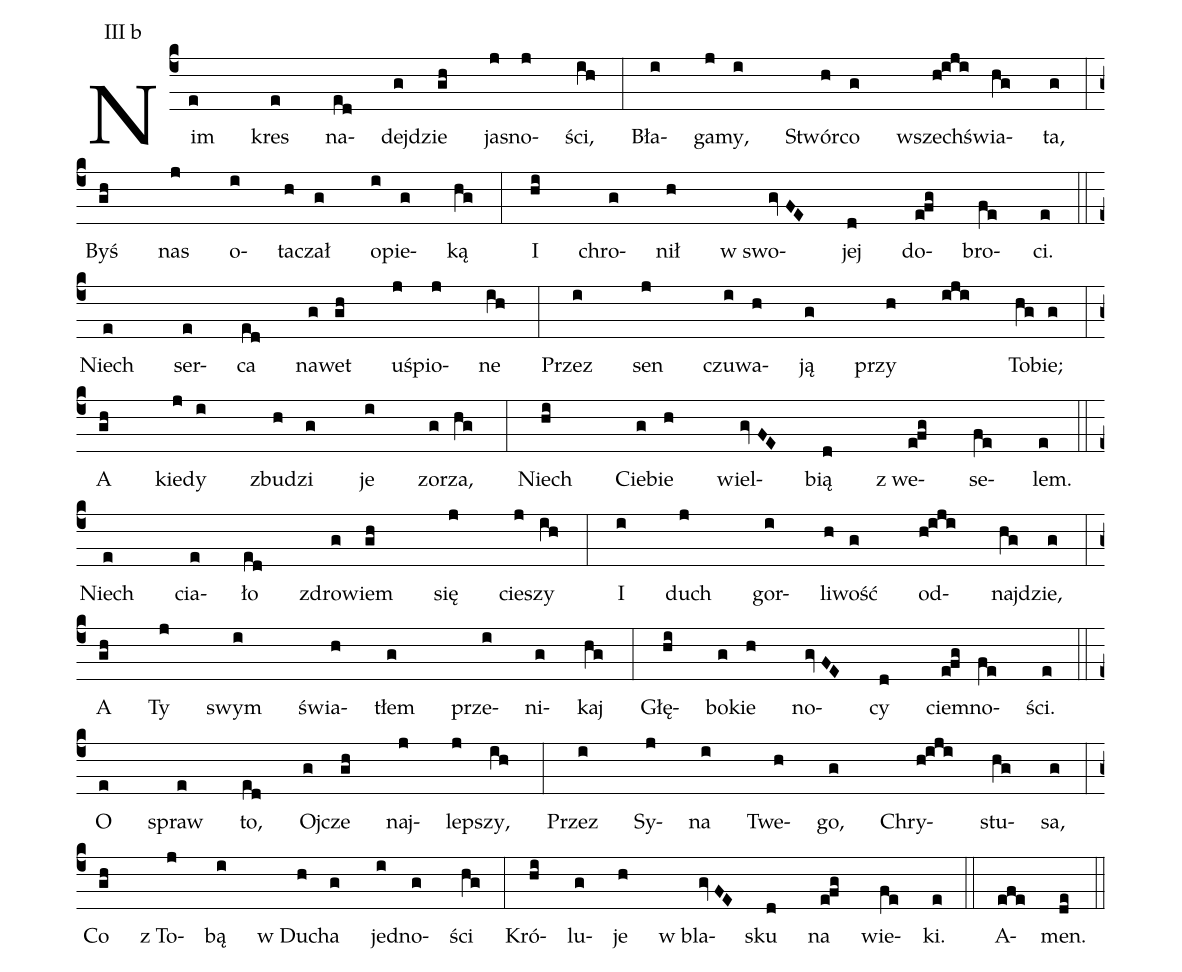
annotation: III b;
%%
(c4)Nim(e) kres(e) na(ed)dej(g)dzie(gh) ja(j)sno(j)ści,(ih) (:)
Bła(i)ga(j)my,(i) Stwór(h)co(g) wszech(h!iji)świa(hg)ta,(g) (:) (z)
Byś(gh) nas(j) o(i)ta(h)czał(g) o(i)pie(g)ką(hg) (:)
I(hi) chro(g)nił(h) w swo(gvFE)jej(d) do(efg)bro(fe)ci.(e) (::) (z)

Niech(e) ser(e)ca(ed) na(g)wet(gh) uś(j)pio(j)ne(ih) (:)
Przez(i) sen(j) czu(i)wa(h)ją(g) przy(h) (iji) To(hg)bie;(g) (:) (z)
A(gh) kie(j)dy(i) zbu(h)dzi(g) je(i) zo(g)rza,(hg) (:)
Niech(hi) Cie(g)bie(h) wiel(gvFE)bią(d) z we(efg)se(fe)lem.(e) (::) (z)

Niech(e) cia(e)ło(ed) zdro(g)wiem(gh) się(j) cie(j)szy(ih) (:)
I(i) duch(j) gor(i)li(h)wość(g) od(h!iji)naj(hg)dzie,(g) (:) (z)
A(gh) Ty(j) swym(i) świa(h)tłem(g) prze(i)ni(g)kaj(hg) (:)
Głę(hi)bo(g)kie(h) no(gvFE)cy(d) ciem(efg)no(fe)ści.(e) (::) (z)

O(e) spraw(e) to,(ed) Oj(g)cze(gh) naj(j)lep(j)szy,(ih) (:)
Przez(i) Sy(j)na(i) Twe(h)go,(g) Chry(h!iji)stu(hg)sa,(g) (:) (z)
Co(gh) z To(j)bą(i) w Du(h)cha(g) jed(i)no(g)ści(hg) (:)
Kró(hi)lu(g)je(h) w bla(gvFE)sku(d) na(efg) wie(fe)ki.(e) (::)
A(efe)men.(de) (::) (z)
